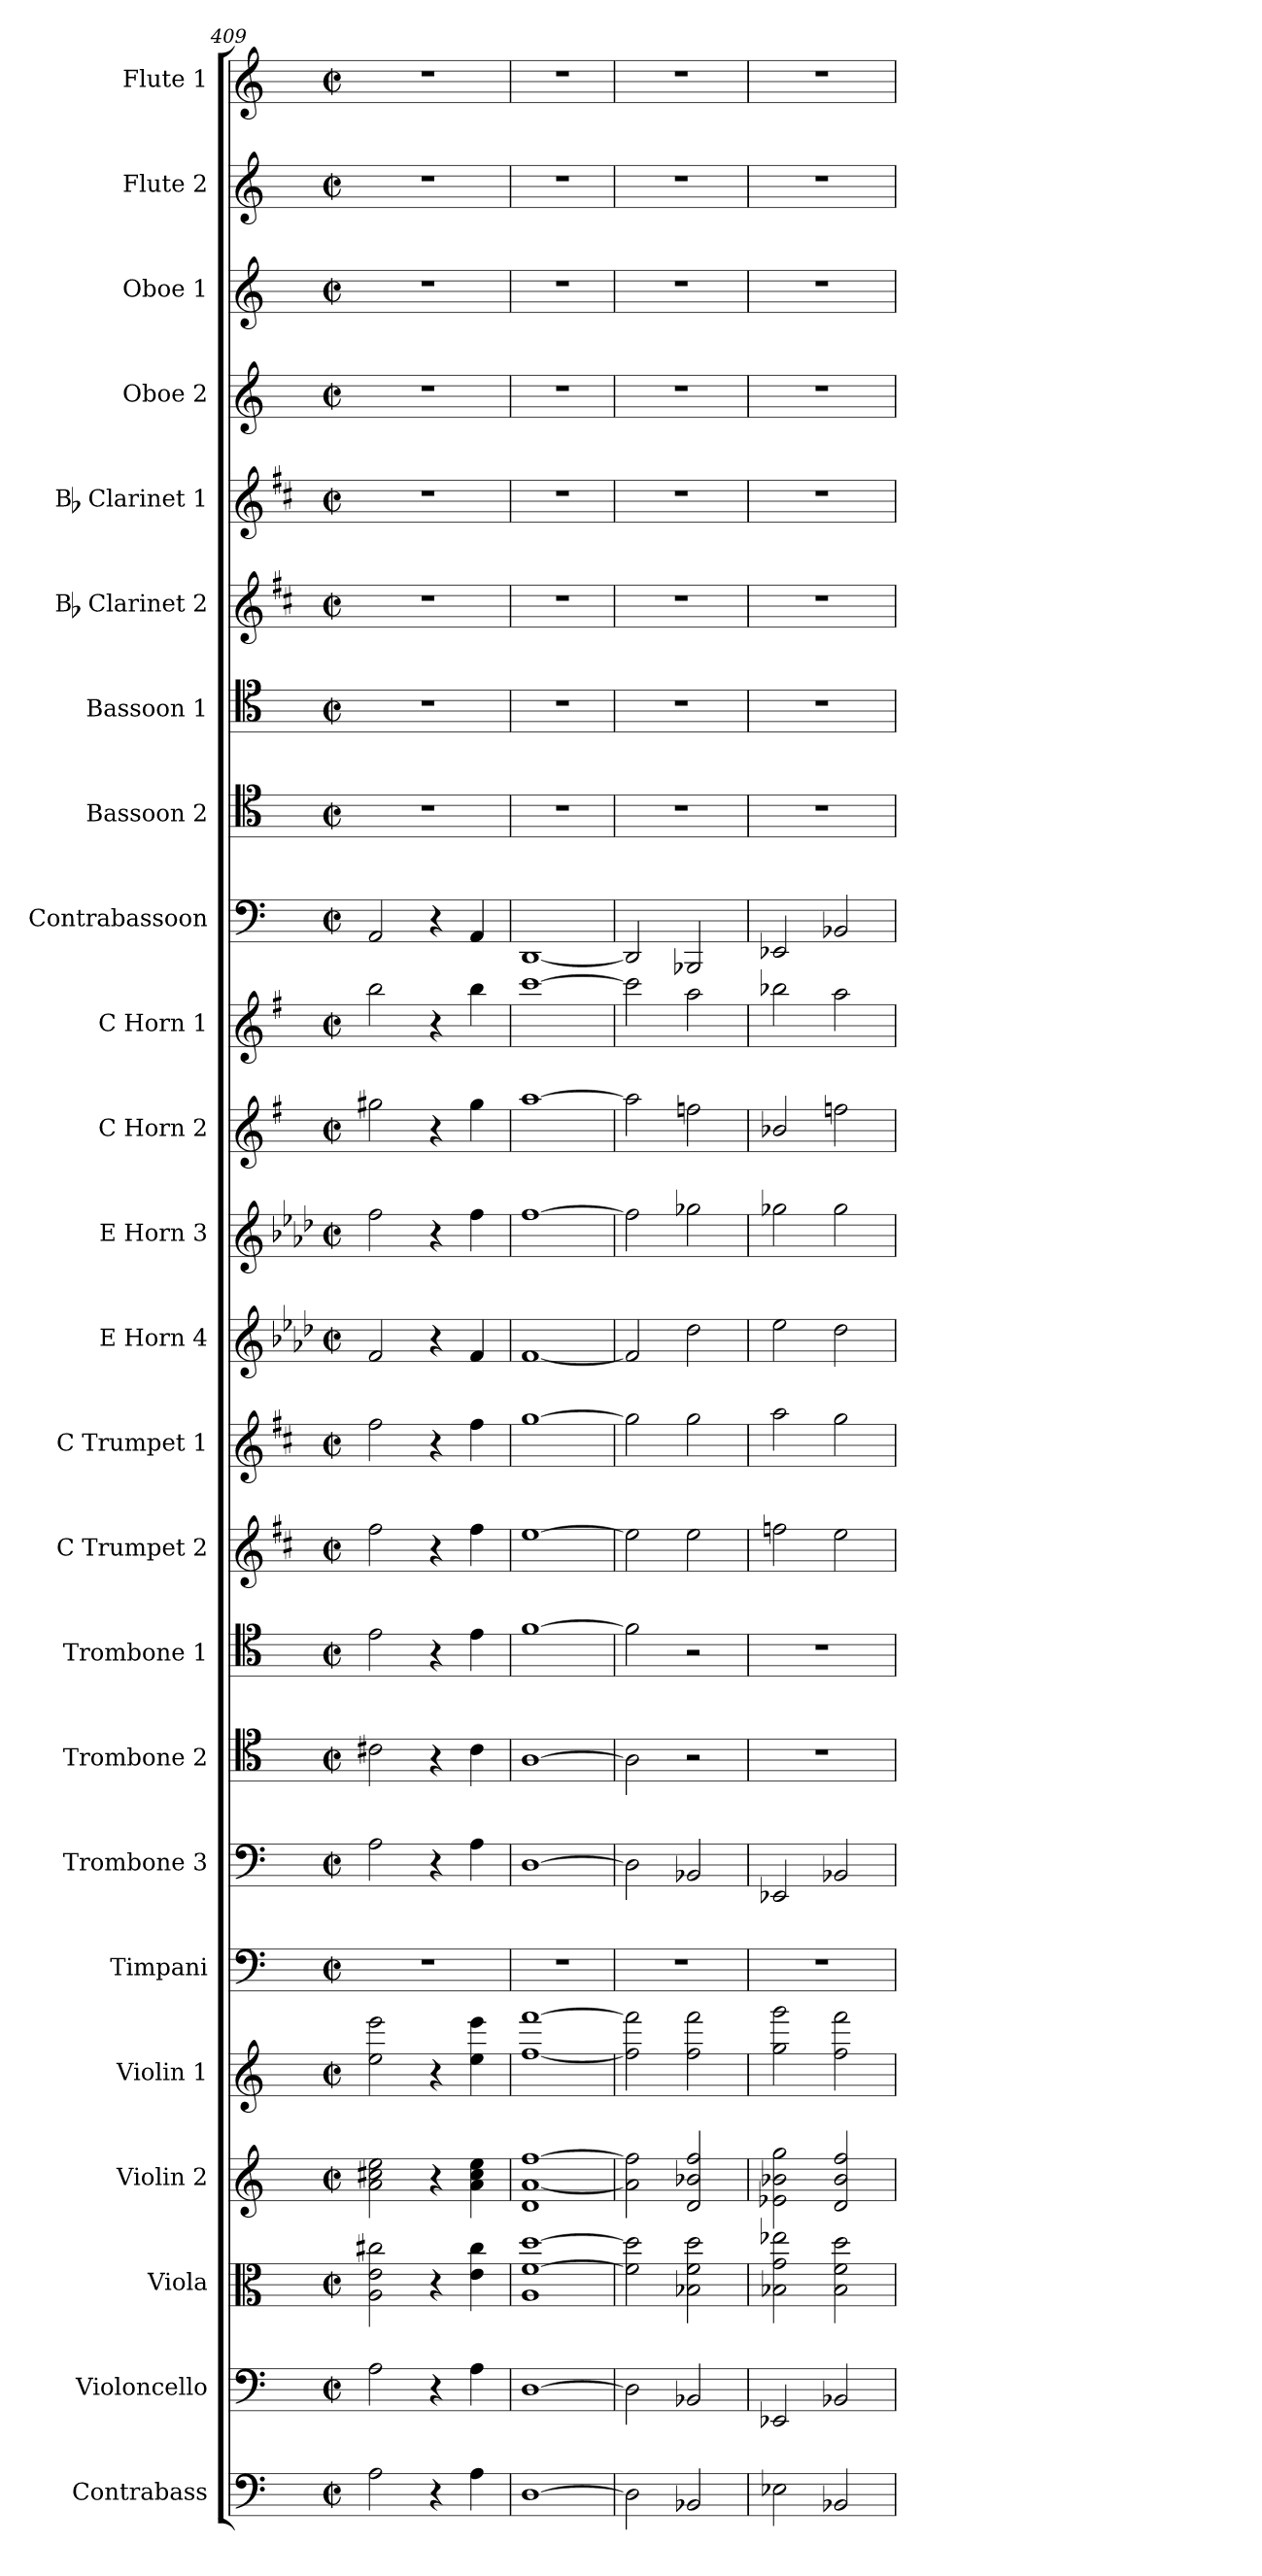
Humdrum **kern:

**kern	**kern	**kern	**kern	**kern	**kern	**kern	**kern	**kern	**kern	**kern	**kern	**kern	**kern	**kern	**kern	**kern	**kern	**kern	**kern	**kern	**kern	**kern	**kern
*part24	*part23	*part22	*part21	*part20	*part19	*part18	*part17	*part16	*part15	*part14	*part13	*part12	*part11	*part10	*part9	*part8	*part7	*part6	*part5	*part4	*part3	*part2	*part1
*staff24	*staff23	*staff22	*staff21	*staff20	*staff19	*staff18	*staff17	*staff16	*staff15	*staff14	*staff13	*staff12	*staff11	*staff10	*staff9	*staff8	*staff7	*staff6	*staff5	*staff4	*staff3	*staff2	*staff1
*I"Contrabass	*I"Violoncello	*I"Viola	*I"Violin 2	*I"Violin 1	*I"Timpani	*I"Trombone 3	*I"Trombone 2	*I"Trombone 1	*I"C Trumpet 2	*I"C Trumpet 1	*I"E Horn 4	*I"E Horn 3	*I"C Horn 2	*I"C Horn 1	*I"Contrabassoon	*I"Bassoon 2	*I"Bassoon 1	*I"Bb Clarinet 2	*I"Bb Clarinet 1	*I"Oboe 2	*I"Oboe 1	*I"Flute 2	*I"Flute 1
*I'Cb	*I'Vc	*I'Vla	*I'Vln 2	*I'Vln 1	*I'Timp	*I'Trb 3	*I'Trb 2	*I'Trb 1	*I'Tpt 2	*I'Tpt 1	*I'Hn 4	*I'Hn 3	*I'Hn 2	*I'Hn 1	*I'C Bsn	*I'Bsn 2	*I'Bsn 1	*I'Cl 2	*I'Cl 1	*I'Ob 2	*I'Ob 1	*I'Fl 2	*I'Fl 1
*clefF4	*clefF4	*clefC3	*clefG2	*clefG2	*clefF4	*clefF4	*clefC4	*clefC4	*clefG2	*clefG2	*clefG2	*clefG2	*clefG2	*clefG2	*clefF4	*clefC4	*clefC4	*clefG2	*clefG2	*clefG2	*clefG2	*clefG2	*clefG2
*ITrd7c12	*	*	*	*	*	*	*	*	*ITrd1c2	*ITrd1c2	*ITrd5c8	*ITrd5c8	*ITrd4c7	*ITrd4c7	*ITrd7c12	*	*	*ITrd1c2	*ITrd1c2	*	*	*	*
*k[]	*k[]	*k[]	*k[]	*k[]	*k[]	*k[]	*k[]	*k[]	*k[]	*k[]	*k[]	*k[]	*k[]	*k[]	*k[]	*k[]	*k[]	*k[]	*k[]	*k[]	*k[]	*k[]	*k[]
*M2/2	*M2/2	*M2/2	*M2/2	*M2/2	*M2/2	*M2/2	*M2/2	*M2/2	*M2/2	*M2/2	*M2/2	*M2/2	*M2/2	*M2/2	*M2/2	*M2/2	*M2/2	*M2/2	*M2/2	*M2/2	*M2/2	*M2/2	*M2/2
*met(c|)	*met(c|)	*met(c|)	*met(c|)	*met(c|)	*met(c|)	*met(c|)	*met(c|)	*met(c|)	*met(c|)	*met(c|)	*met(c|)	*met(c|)	*met(c|)	*met(c|)	*met(c|)	*met(c|)	*met(c|)	*met(c|)	*met(c|)	*met(c|)	*met(c|)	*met(c|)	*met(c|)
=409	=409	=409	=409	=409	=409	=409	=409	=409	=409	=409	=409	=409	=409	=409	=409	=409	=409	=409	=409	=409	=409	=409	=409
2AA\	2A\	2A\ 2e\ 2cc#X\	2a\ 2cc#X\ 2ee\	2ee\ 2eee\	1r	2A\	2c#X\	2e\	2ee\	2ee\	2A/	2a\	2cc#X\	2ee\	2AAA/	1r	1r	1r	1r	1r	1r	1r	1r
4r	4r	4r	4r	4r	.	4r	4r	4r	4r	4r	4r	4r	4r	4r	4r	.	.	.	.	.	.	.	.
4AA\	4A\	4e\ 4cc#\	4a\ 4cc#\ 4ee\	4ee\ 4eee\	.	4A\	4c#\	4e\	4ee\	4ee\	4A/	4a\	4cc#\	4ee\	4AAA/	.	.	.	.	.	.	.	.
=410	=410	=410	=410	=410	=410	=410	=410	=410	=410	=410	=410	=410	=410	=410	=410	=410	=410	=410	=410	=410	=410	=410	=410
[1DD	[1D	1A [1f [1dd	1d [1a [1ff	[1ff [1fff	1r	[1D	[1A	[1f	[1dd	[1ff	[1A	[1a	[1dd	[1ff	[1DDD	1r	1r	1r	1r	1r	1r	1r	1r
=411	=411	=411	=411	=411	=411	=411	=411	=411	=411	=411	=411	=411	=411	=411	=411	=411	=411	=411	=411	=411	=411	=411	=411
2DD\]	2D\]	2f\] 2dd\]	2a\] 2ff\]	2ff\] 2fff\]	1r	2D\]	2A\]	2f\]	2dd\]	2ff\]	2A/]	2a\]	2dd\]	2ff\]	2DDD/]	1r	1r	1r	1r	1r	1r	1r	1r
2BBB-X/	2BB-X/	2B-X\ 2f\ 2dd\	2d/ 2b-X/ 2ff/	2ff\ 2fff\	.	2BB-X/	2r	2r	2dd\	2ff\	2f\	2b-X\	2b-X\	2dd\	2BBBB-X/	.	.	.	.	.	.	.	.
=412	=412	=412	=412	=412	=412	=412	=412	=412	=412	=412	=412	=412	=412	=412	=412	=412	=412	=412	=412	=412	=412	=412	=412
2EE-X\	2EE-X/	2B-X\ 2g\ 2ee-X\	2e-X\ 2b-X\ 2gg\	2gg\ 2ggg\	1r	2EE-X/	1r	1r	2ee-X\	2gg\	2g\	2b-X\	2e-X/	2ee-X\	2EEE-X/	1r	1r	1r	1r	1r	1r	1r	1r
2BBB-X/	2BB-X/	2B-\ 2f\ 2dd\	2d/ 2b-/ 2ff/	2ff\ 2fff\	.	2BB-X/	.	.	2dd\	2ff\	2f\	2b-\	2b-X\	2dd\	2BBB-X/	.	.	.	.	.	.	.	.
=	=	=	=	=	=	=	=	=	=	=	=	=	=	=	=	=	=	=	=	=	=	=	=
*-	*-	*-	*-	*-	*-	*-	*-	*-	*-	*-	*-	*-	*-	*-	*-	*-	*-	*-	*-	*-	*-	*-	*-
